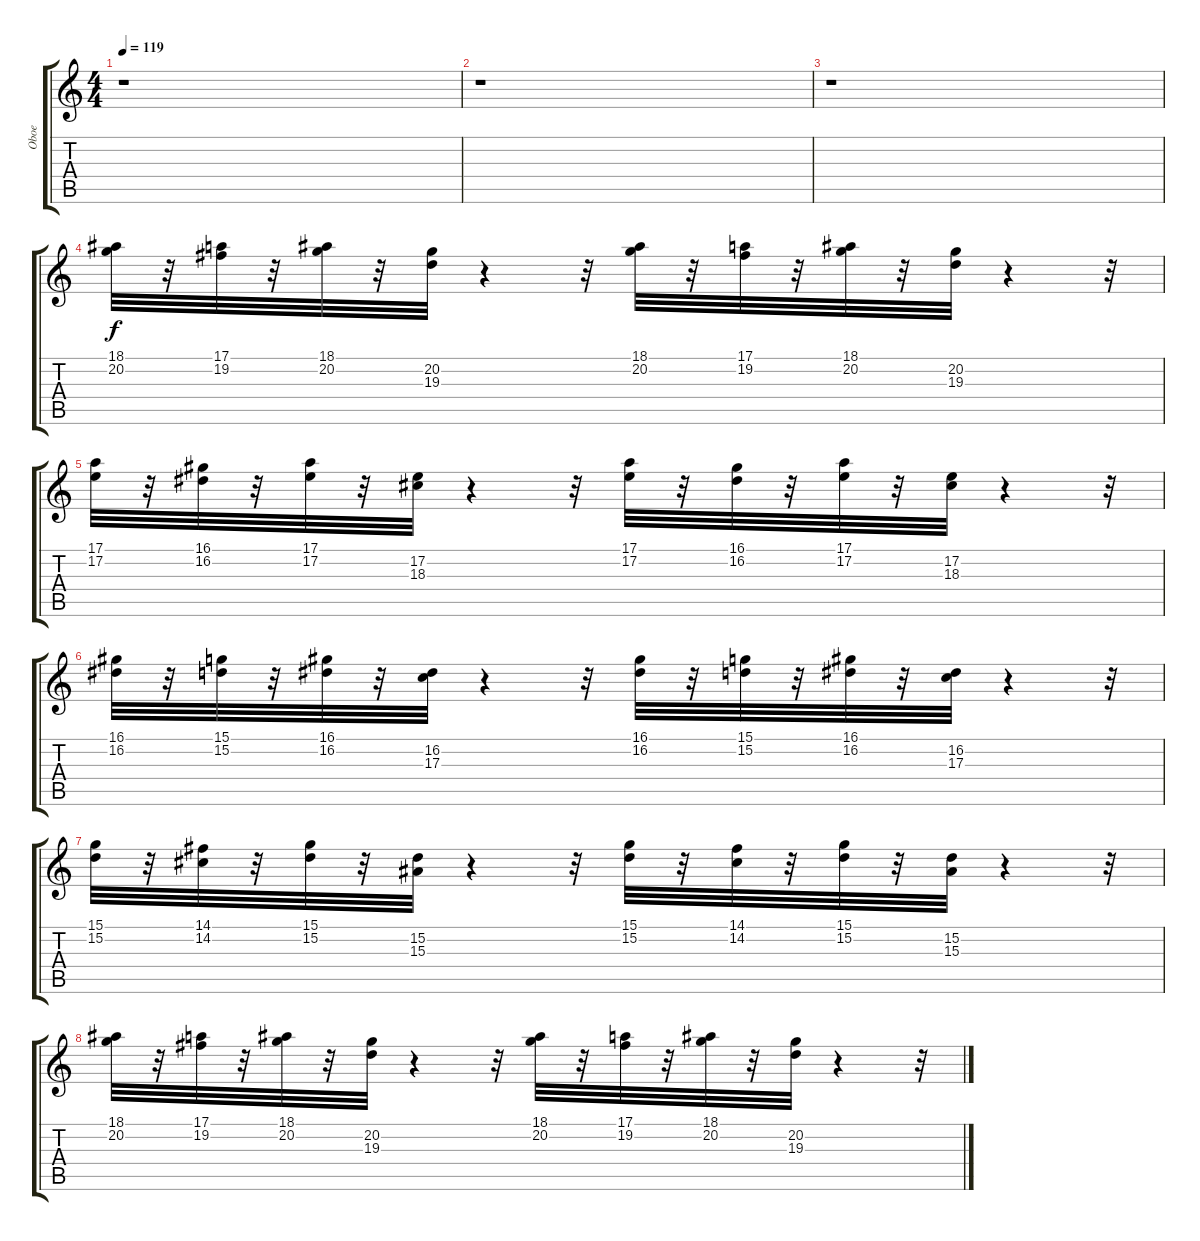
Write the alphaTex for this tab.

\track ("Oboe                            " "Oboe      ") {instrument trombone}
\staff {score tabs}
\tuning (E4 B3 G3 D3 A2 E2) {hide}
\ts (4 4)
\tempo 119
\clef g2
\ks c
r.1{dy mf} |
r.1 |
r.1 |
(18.1 20.2).32{dy f} r.32 (17.1 19.2).32 r.32 (18.1 20.2).32 r.32 (20.2 19.3).32 r.4 r.32 (18.1 20.2).32 r.32 (17.1 19.2).32 r.32 (18.1 20.2).32 r.32 (20.2 19.3).32 r.4 r.32 |
(17.1 17.2).32 r.32 (16.1 16.2).32 r.32 (17.1 17.2).32 r.32 (17.2 18.3).32 r.4 r.32 (17.1 17.2).32 r.32 (16.1 16.2).32 r.32 (17.1 17.2).32 r.32 (17.2 18.3).32 r.4 r.32 |
(16.1 16.2).32 r.32 (15.1 15.2).32 r.32 (16.1 16.2).32 r.32 (16.2 17.3).32 r.4 r.32 (16.1 16.2).32 r.32 (15.1 15.2).32 r.32 (16.1 16.2).32 r.32 (16.2 17.3).32 r.4 r.32 |
(15.1 15.2).32 r.32 (14.1 14.2).32 r.32 (15.1 15.2).32 r.32 (15.2 15.3).32 r.4 r.32 (15.1 15.2).32 r.32 (14.1 14.2).32 r.32 (15.1 15.2).32 r.32 (15.2 15.3).32 r.4 r.32 |
(18.1 20.2).32 r.32 (17.1 19.2).32 r.32 (18.1 20.2).32 r.32 (20.2 19.3).32 r.4 r.32 (18.1 20.2).32 r.32 (17.1 19.2).32 r.32 (18.1 20.2).32 r.32 (20.2 19.3).32 r.4 r.32
